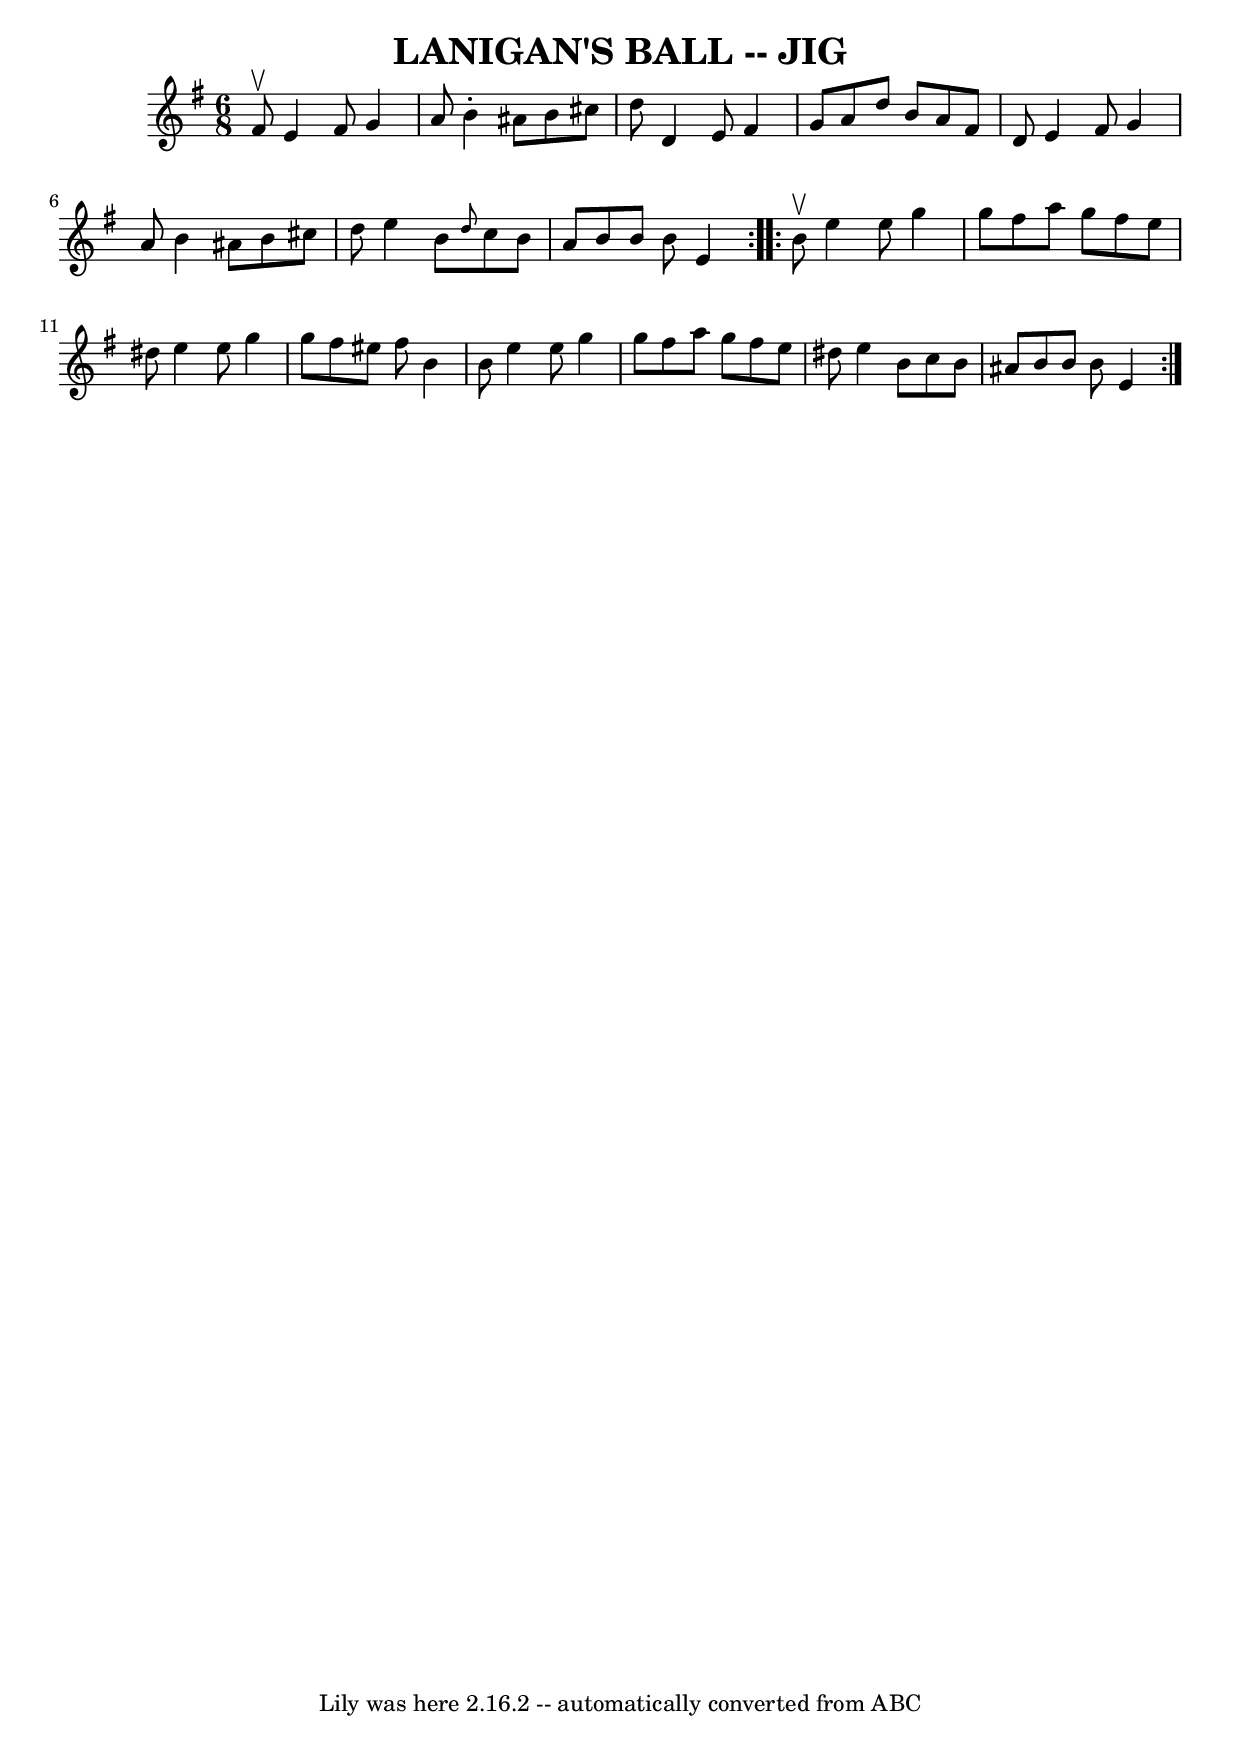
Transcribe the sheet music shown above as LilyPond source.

\version "2.16.2"
\include "Mammoth.ily"
\header {
  %% book = "Ryan's Mammoth Collection of Fiddle Tunes"
  crossRefNumber = "1"
  footnotes = ""
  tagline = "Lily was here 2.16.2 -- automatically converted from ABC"
  title = "LANIGAN'S BALL -- JIG"

}
voicedefault =  {



  \repeat volta 2 {

    \time 6/8 
    \key e \minor
 fis'8^\upbow       |
    e'4 fis'8 g'4    
    a'8    |
    b'4 -. ais'8 b'8 cis''8 d''8    |
    d'4    
    e'8 fis'4 g'8    |
    a'8 d''8 b'8 a'8 fis'8 d'8     
    |
    e'4 fis'8 g'4 a'8    |
    b'4 ais'8 b'8    
    cis''8 d''8    |
    e''4 b'8  \grace { d''8  
		     } c''8 b'8    
    a'8    |
    b'8 b'8 b'8 e'4    
  }     
  \repeat volta 2 {
    b'8 
    ^\upbow       |
    e''4 e''8 g''4 g''8    |
    fis''8    
    a''8 g''8 fis''8 e''8 dis''8    |
    e''4 e''8 g''4    
    g''8    |
    fis''8 eis''8 fis''8 b'4 b'8        |
    
    e''4 e''8 g''4 g''8    |
    fis''8 a''8 g''8 fis''8    
    e''8 dis''8    |
    e''4 b'8 c''8 b'8 ais'8    |
    
    b'8 b'8 b'8 e'4    
  }   

}

\score{
  <<

    \context Staff="default"
    {
      \voicedefault 
      
    }

  >>
  \layout {
    
  }
  \midi {
  }

}
